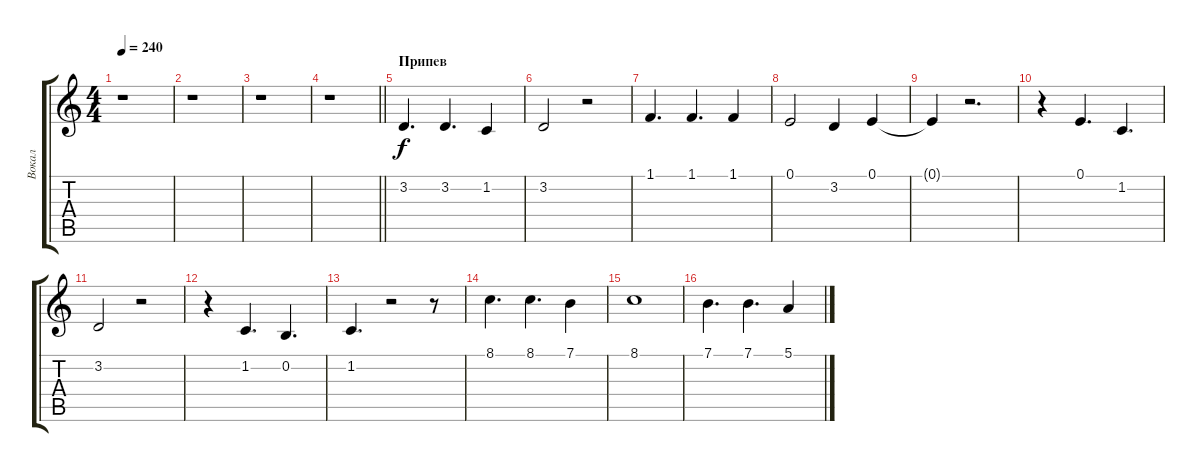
\track ("Вокал" "Вокал") {instrument violin}
\staff {score tabs}
\tuning (E4 B3 G3 D3 A2 E2) {hide}
\ts (4 4)
\tempo 240
\clef g2
\ks c
r.1{dy f} |
r.1 |
r.1 |
\barLineRight lightlight
r.1 |
\section ("" "Припев")
3.2.4{d} 3.2.4{d} 1.2.4 |
3.2.2 r.2 |
1.1.4{d} 1.1.4{d} 1.1.4 |
0.1.2 3.2.4 0.1.4 |
0.1{t}.4 r.2{d} |
r.4 0.1.4{d} 1.2.4{d} |
3.2.2 r.2 |
r.4 1.2.4{d} 0.2.4{d} |
1.2.4{d} r.2 r.8 |
8.1.4{d} 8.1.4{d} 7.1.4 |
8.1.1 |
7.1.4{d} 7.1.4{d} 5.1.4
